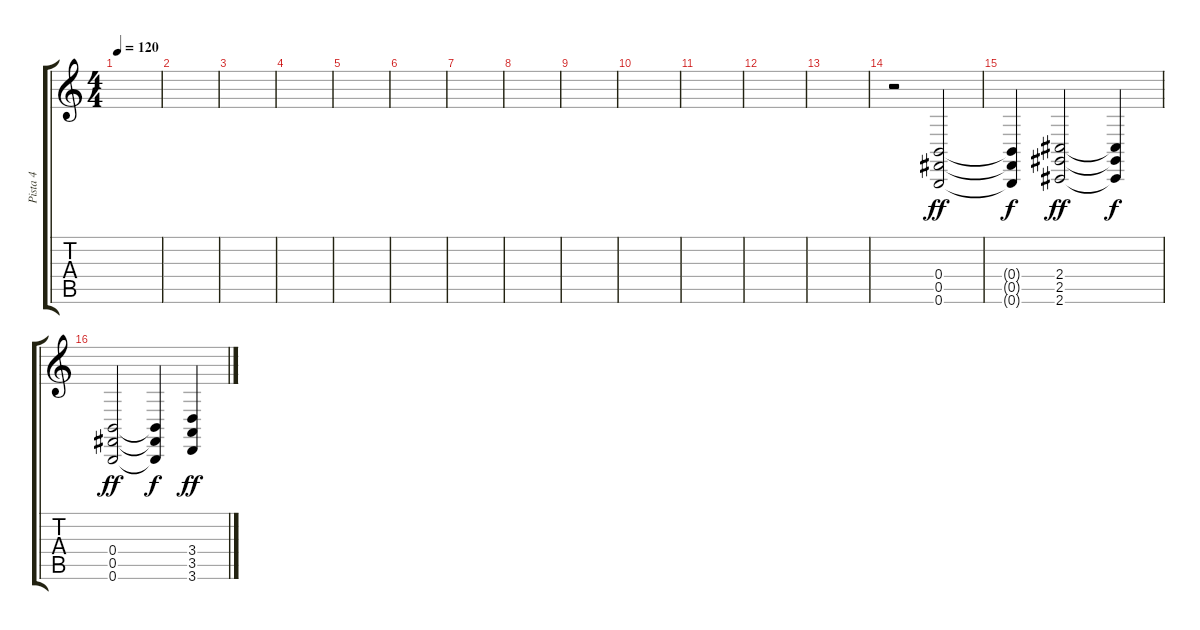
\track ("Pista 4" "Pista 4") {instrument pad2warm}
\staff {score tabs}
\tuning (Db4 Ab3 E3 B2 Gb2 B1) {hide}
\ts (4 4)
\tempo 120
\clef g2
\ks c
|
|
|
|
|
|
|
|
|
|
|
|
|
r.2 (0.4 0.5 0.6).2{dy ff} |
(0.4{t} 0.5{t} 0.6{t}).4{dy f} (2.4 2.5 2.6).2{dy ff} (2.4{t} 2.5{t} 2.6{t}).4{dy f} |
(0.4 0.5 0.6).2{dy ff} (0.4{t} 0.5{t} 0.6{t}).4{dy f} (3.4 3.5 3.6).4{dy ff}
